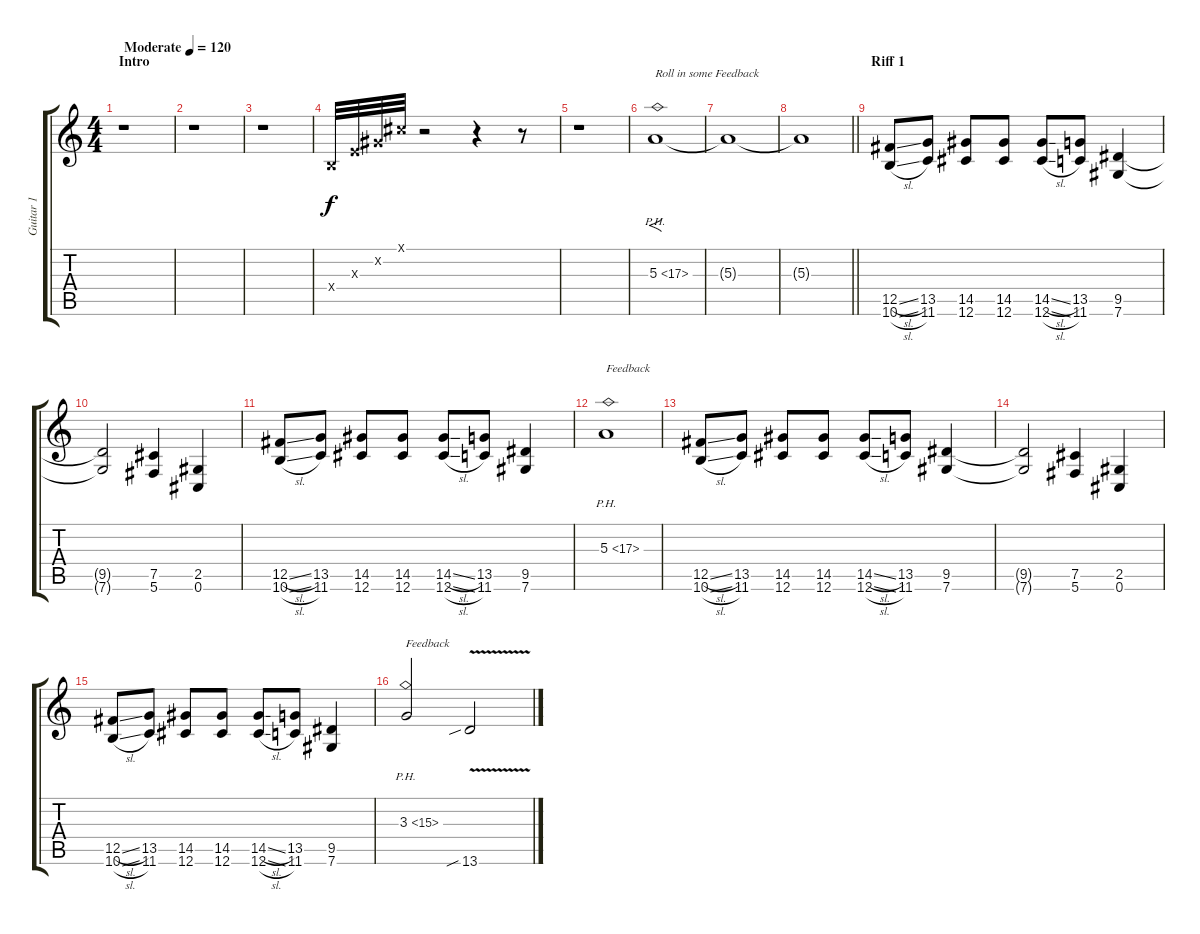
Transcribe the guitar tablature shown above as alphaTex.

\track ("Guitar 1" "Guitar 1") {instrument overdrivenguitar}
\staff {score tabs}
\tuning (Db4 Ab3 E3 B2 Gb2 Db2) {hide}
\ts (4 4)
\section ("" "Intro")
\tempo (120 "Moderate")
\clef g2
\ks c
r.1{dy f instrument overdrivenguitar} |
r.1 |
r.1 |
0.4{x}.32 0.3{x}.32 0.2{x}.32 0.1{x}.32 r.2 r.4 r.8 |
r.1 |
5.3{ph 12}.1{f txt "Roll in some Feedback"} |
5.3{t}.1 |
\barLineRight lightlight
5.3{t}.1 |
\section ("" "Riff 1")
(12.5{sl} 10.6{sl}).8 (13.5 11.6).8 (14.5 12.6).8 (14.5 12.6).8 (14.5{sl} 12.6{sl}).8 (13.5 11.6).8 (9.5 7.6).4 |
(9.5{t} 7.6{t}).2 (7.5 5.6).4 (2.5 0.6).4 |
(12.5{sl} 10.6{sl}).8 (13.5 11.6).8 (14.5 12.6).8 (14.5 12.6).8 (14.5{sl} 12.6{sl}).8 (13.5 11.6).8 (9.5 7.6).4 |
5.3{ph 12}.1{txt "Feedback"} |
(12.5{sl} 10.6{sl}).8 (13.5 11.6).8 (14.5 12.6).8 (14.5 12.6).8 (14.5{sl} 12.6{sl}).8 (13.5 11.6).8 (9.5 7.6).4 |
(9.5{t} 7.6{t}).2 (7.5 5.6).4 (2.5 0.6).4 |
(12.5{sl} 10.6{sl}).8 (13.5 11.6).8 (14.5 12.6).8 (14.5 12.6).8 (14.5{sl} 12.6{sl}).8 (13.5 11.6).8 (9.5 7.6).4 |
3.3{ph 12}.2{txt "Feedback"} 13.6{v sib}.2
